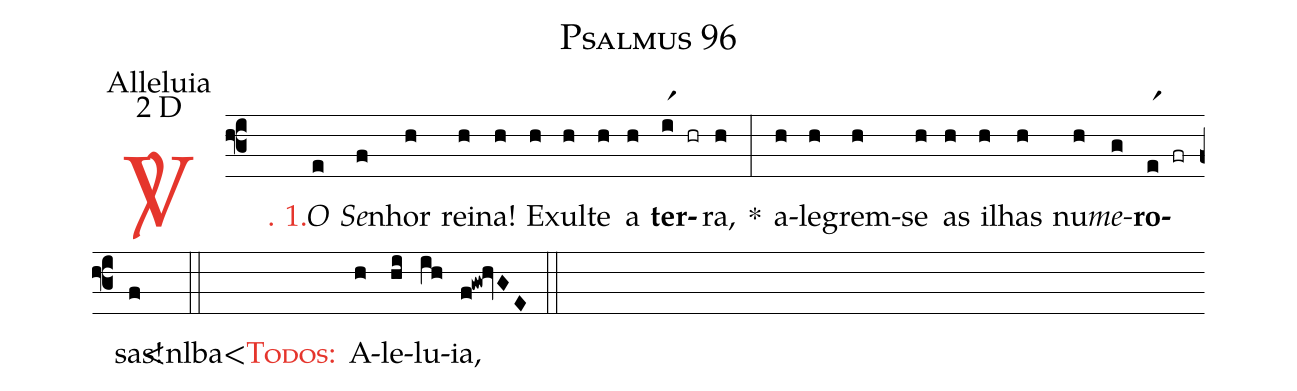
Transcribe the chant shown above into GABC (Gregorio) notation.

name: Psalmus 96;
office-part: Alleluia;
mode: 2;
mode-differentia: D;
%%
(f3)

<c><sp>V/</sp>. 1.</c>() <i>O</i>(e) <i>Se</i>(f)nhor(h) rei(h)na!(h) E(h)xul(h)te(h) a(h) <b>ter</b>(ir1 hr)ra,(h) *(:) a(h)le(h)grem-(h)se(h) as(h) i(h)lhas(h) nu(h)<i>me</i>(g)<b>ro</b>(er1 fr)sas!(f)

(::)

<nlba<<c><sc>Todos</sc>:</c>() A</nlba>(h)le(hi)lu(ih)ia,(f!gw!hvGE)

(::)
